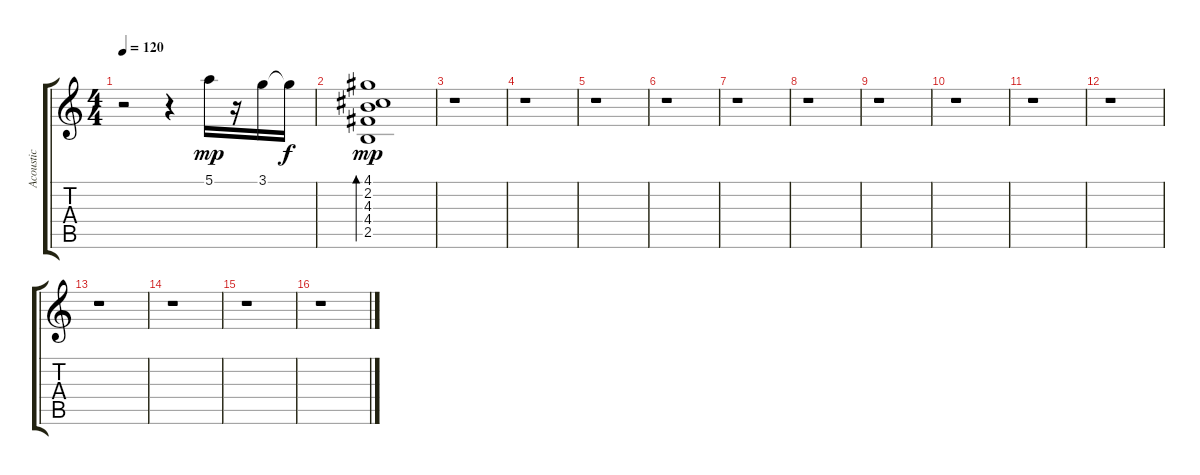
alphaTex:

\track ("Acoustic" "Acoustic") {instrument acousticguitarsteel}
\staff {score tabs}
\tuning (E4 B3 G3 D3 A2 E2) {hide}
\ts (4 4)
\tempo 120
\clef g2
\ks c
r.2{dy p} r.4 5.1.16{dy mp} r.16 3.1.16 3.1{t}.16{dy f} |
(4.1 2.2 4.3 4.4 2.5).1{bd 60 dy mp} |
r.1 |
r.1 |
r.1 |
r.1 |
r.1 |
r.1 |
r.1 |
r.1 |
r.1 |
r.1 |
r.1 |
r.1 |
r.1 |
r.1
